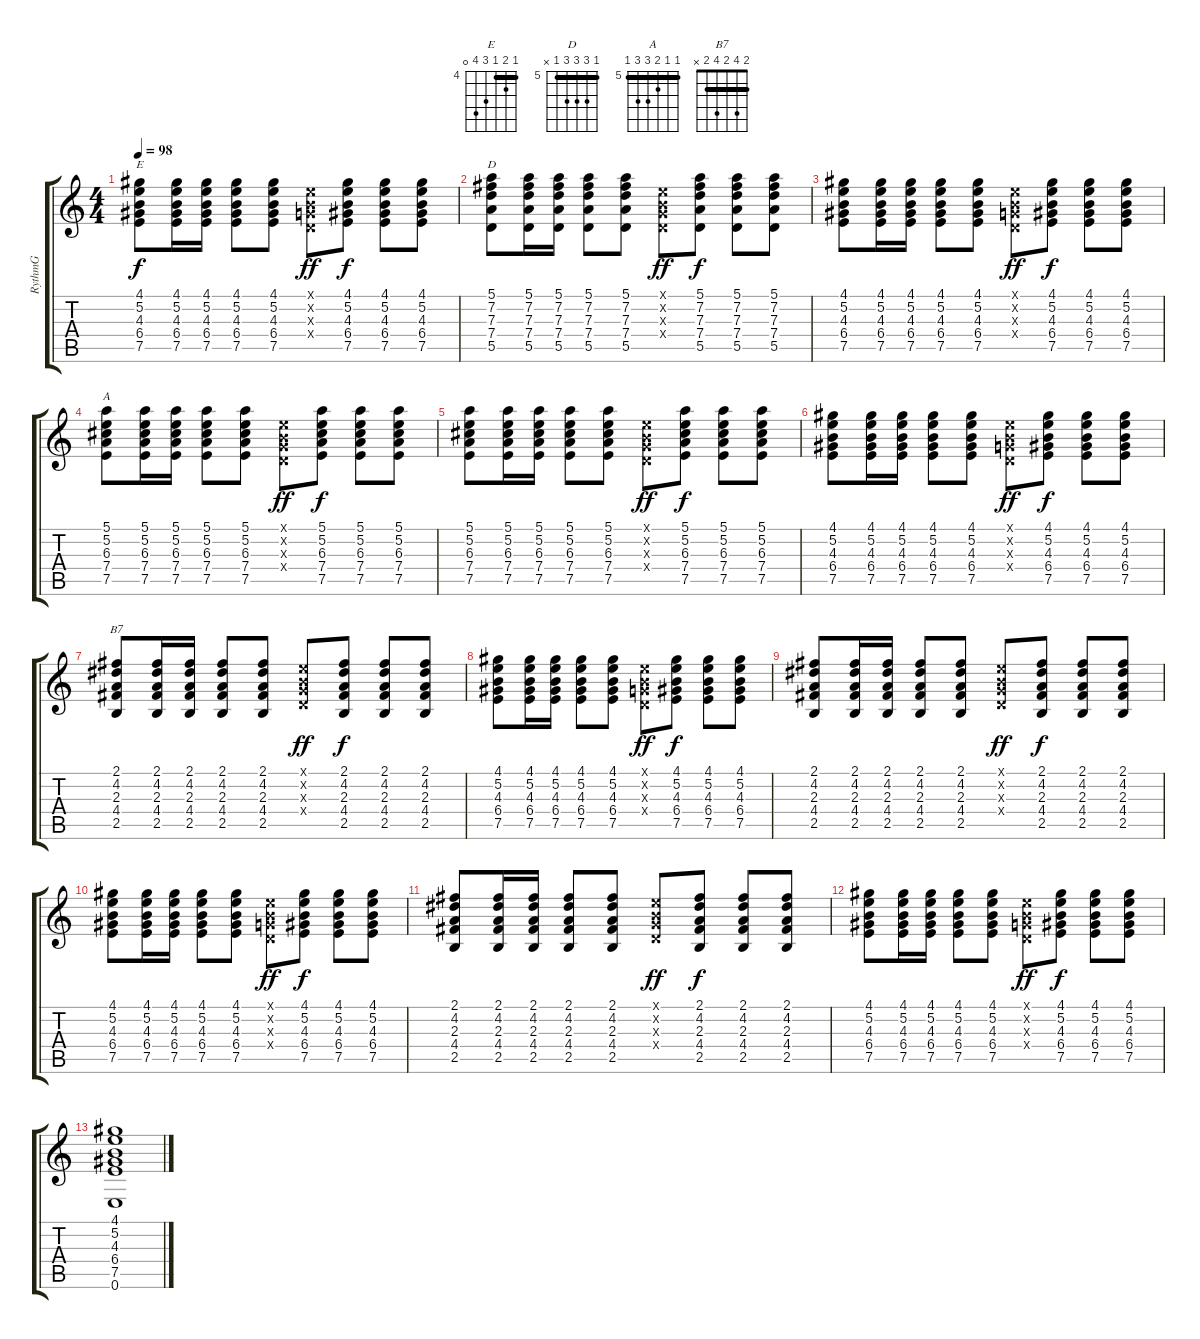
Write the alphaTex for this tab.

\track ("RythmG" "RythmG") {instrument acousticguitarsteel}
\staff {score tabs}
\tuning (E4 B3 G3 D3 A2 E2) {hide}
\chord ("E" 4 5 4 6 7 0) {firstfret 4 barre 4}
\chord ("D" 5 7 7 7 5 x) {firstfret 5 barre 5}
\chord ("A" 5 5 6 7 7 5) {firstfret 5 barre 5}
\chord ("B7" 2 4 2 4 2 x) {barre 2}
\ts (4 4)
\tempo 98
\clef g2
\ks c
(4.1 5.2 4.3 6.4 7.5).8{ch "E" dy f} (4.1 5.2 4.3 6.4 7.5).16 (4.1 5.2 4.3 6.4 7.5).16 (4.1 5.2 4.3 6.4 7.5).8 (4.1 5.2 4.3 6.4 7.5).8 (0.1{x} 0.2{x} 0.3{x} 0.4{x}).8{dy ff} (4.1 5.2 4.3 6.4 7.5).8{dy f} (4.1 5.2 4.3 6.4 7.5).8 (4.1 5.2 4.3 6.4 7.5).8 |
(5.1 7.2 7.3 7.4 5.5).8{ch "D"} (5.1 7.2 7.3 7.4 5.5).16 (5.1 7.2 7.3 7.4 5.5).16 (5.1 7.2 7.3 7.4 5.5).8 (5.1 7.2 7.3 7.4 5.5).8 (0.1{x} 0.2{x} 0.3{x} 0.4{x}).8{dy ff} (5.1 7.2 7.3 7.4 5.5).8{dy f} (5.1 7.2 7.3 7.4 5.5).8 (5.1 7.2 7.3 7.4 5.5).8 |
(4.1 5.2 4.3 6.4 7.5).8 (4.1 5.2 4.3 6.4 7.5).16 (4.1 5.2 4.3 6.4 7.5).16 (4.1 5.2 4.3 6.4 7.5).8 (4.1 5.2 4.3 6.4 7.5).8 (0.1{x} 0.2{x} 0.3{x} 0.4{x}).8{dy ff} (4.1 5.2 4.3 6.4 7.5).8{dy f} (4.1 5.2 4.3 6.4 7.5).8 (4.1 5.2 4.3 6.4 7.5).8 |
(5.1 5.2 6.3 7.4 7.5).8{ch "A"} (5.1 5.2 6.3 7.4 7.5).16 (5.1 5.2 6.3 7.4 7.5).16 (5.1 5.2 6.3 7.4 7.5).8 (5.1 5.2 6.3 7.4 7.5).8 (0.1{x} 0.2{x} 0.3{x} 0.4{x}).8{dy ff} (5.1 5.2 6.3 7.4 7.5).8{dy f} (5.1 5.2 6.3 7.4 7.5).8 (5.1 5.2 6.3 7.4 7.5).8 |
(5.1 5.2 6.3 7.4 7.5).8 (5.1 5.2 6.3 7.4 7.5).16 (5.1 5.2 6.3 7.4 7.5).16 (5.1 5.2 6.3 7.4 7.5).8 (5.1 5.2 6.3 7.4 7.5).8 (0.1{x} 0.2{x} 0.3{x} 0.4{x}).8{dy ff} (5.1 5.2 6.3 7.4 7.5).8{dy f} (5.1 5.2 6.3 7.4 7.5).8 (5.1 5.2 6.3 7.4 7.5).8 |
(4.1 5.2 4.3 6.4 7.5).8 (4.1 5.2 4.3 6.4 7.5).16 (4.1 5.2 4.3 6.4 7.5).16 (4.1 5.2 4.3 6.4 7.5).8 (4.1 5.2 4.3 6.4 7.5).8 (0.1{x} 0.2{x} 0.3{x} 0.4{x}).8{dy ff} (4.1 5.2 4.3 6.4 7.5).8{dy f} (4.1 5.2 4.3 6.4 7.5).8 (4.1 5.2 4.3 6.4 7.5).8 |
(2.1 4.2 2.3 4.4 2.5).8{ch "B7"} (2.1 4.2 2.3 4.4 2.5).16 (2.1 4.2 2.3 4.4 2.5).16 (2.1 4.2 2.3 4.4 2.5).8 (2.1 4.2 2.3 4.4 2.5).8 (0.1{x} 0.2{x} 0.3{x} 0.4{x}).8{dy ff} (2.1 4.2 2.3 4.4 2.5).8{dy f} (2.1 4.2 2.3 4.4 2.5).8 (2.1 4.2 2.3 4.4 2.5).8 |
(4.1 5.2 4.3 6.4 7.5).8 (4.1 5.2 4.3 6.4 7.5).16 (4.1 5.2 4.3 6.4 7.5).16 (4.1 5.2 4.3 6.4 7.5).8 (4.1 5.2 4.3 6.4 7.5).8 (0.1{x} 0.2{x} 0.3{x} 0.4{x}).8{dy ff} (4.1 5.2 4.3 6.4 7.5).8{dy f} (4.1 5.2 4.3 6.4 7.5).8 (4.1 5.2 4.3 6.4 7.5).8 |
(2.1 4.2 2.3 4.4 2.5).8 (2.1 4.2 2.3 4.4 2.5).16 (2.1 4.2 2.3 4.4 2.5).16 (2.1 4.2 2.3 4.4 2.5).8 (2.1 4.2 2.3 4.4 2.5).8 (0.1{x} 0.2{x} 0.3{x} 0.4{x}).8{dy ff} (2.1 4.2 2.3 4.4 2.5).8{dy f} (2.1 4.2 2.3 4.4 2.5).8 (2.1 4.2 2.3 4.4 2.5).8 |
(4.1 5.2 4.3 6.4 7.5).8 (4.1 5.2 4.3 6.4 7.5).16 (4.1 5.2 4.3 6.4 7.5).16 (4.1 5.2 4.3 6.4 7.5).8 (4.1 5.2 4.3 6.4 7.5).8 (0.1{x} 0.2{x} 0.3{x} 0.4{x}).8{dy ff} (4.1 5.2 4.3 6.4 7.5).8{dy f} (4.1 5.2 4.3 6.4 7.5).8 (4.1 5.2 4.3 6.4 7.5).8 |
(2.1 4.2 2.3 4.4 2.5).8 (2.1 4.2 2.3 4.4 2.5).16 (2.1 4.2 2.3 4.4 2.5).16 (2.1 4.2 2.3 4.4 2.5).8 (2.1 4.2 2.3 4.4 2.5).8 (0.1{x} 0.2{x} 0.3{x} 0.4{x}).8{dy ff} (2.1 4.2 2.3 4.4 2.5).8{dy f} (2.1 4.2 2.3 4.4 2.5).8 (2.1 4.2 2.3 4.4 2.5).8 |
(4.1 5.2 4.3 6.4 7.5).8 (4.1 5.2 4.3 6.4 7.5).16 (4.1 5.2 4.3 6.4 7.5).16 (4.1 5.2 4.3 6.4 7.5).8 (4.1 5.2 4.3 6.4 7.5).8 (0.1{x} 0.2{x} 0.3{x} 0.4{x}).8{dy ff} (4.1 5.2 4.3 6.4 7.5).8{dy f} (4.1 5.2 4.3 6.4 7.5).8 (4.1 5.2 4.3 6.4 7.5).8 |
(4.1 5.2 4.3 6.4 7.5 0.6).1
